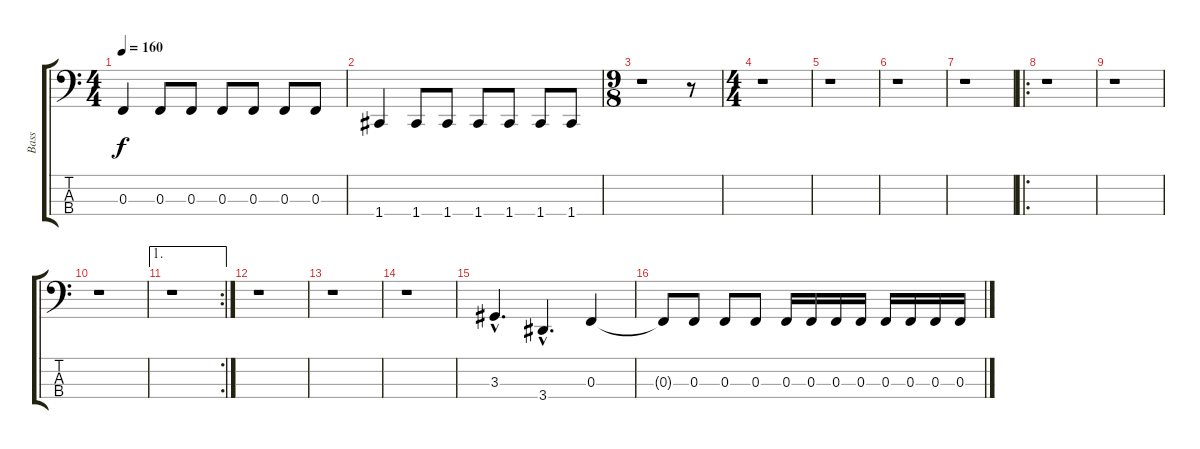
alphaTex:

\track ("Bass" "Bass") {instrument electricbasspick}
\staff {score tabs}
\tuning (Eb2 Bb1 F1 C1) {hide}
\ts (4 4)
\tempo 160
\clef f4
\ks c
0.3.4{dy f} 0.3.8 0.3.8 0.3.8 0.3.8 0.3.8 0.3.8 |
1.4.4 1.4.8 1.4.8 1.4.8 1.4.8 1.4.8 1.4.8 |
\ts (9 8)
r.1 r.8 |
\ts (4 4)
r.1 |
r.1 |
r.1 |
r.1 |
\ro
r.1 |
r.1 |
r.1 |
\ae 1
\rc 2
r.1 |
r.1 |
r.1 |
r.1 |
3.3{hac}.4{d} 3.4{hac}.4{d} 0.3.4 |
0.3{t}.8 0.3.8 0.3.8 0.3.8 0.3.16 0.3.16 0.3.16 0.3.16 0.3.16 0.3.16 0.3.16 0.3.16
